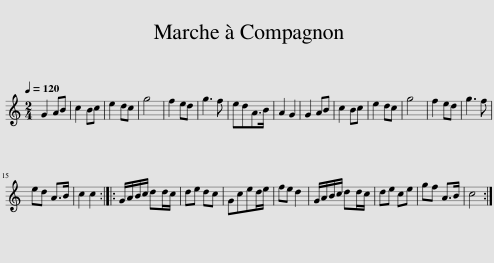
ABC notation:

X:1
L:1/8
Q:1/4=120
M:2/4
I:linebreak $
K:C
V:1 treble
V:1
 G2 AB | c2 Bc | e2 dc | g4 | f2 ed | %5
 g3 f | edA>B | A2 G2 | G2 AB | c2 Bc | %10
 e2 dc | g4 | f2 ed | g3 f |$ ed A>B | %15
 c2 c2 :: G/A/B/c/ dd/c/ | de dc | Gced/e/ | fe d2 | %20
 G/A/B/c/ dd/c/ | de ce | gf A>B | c4 :| %24
